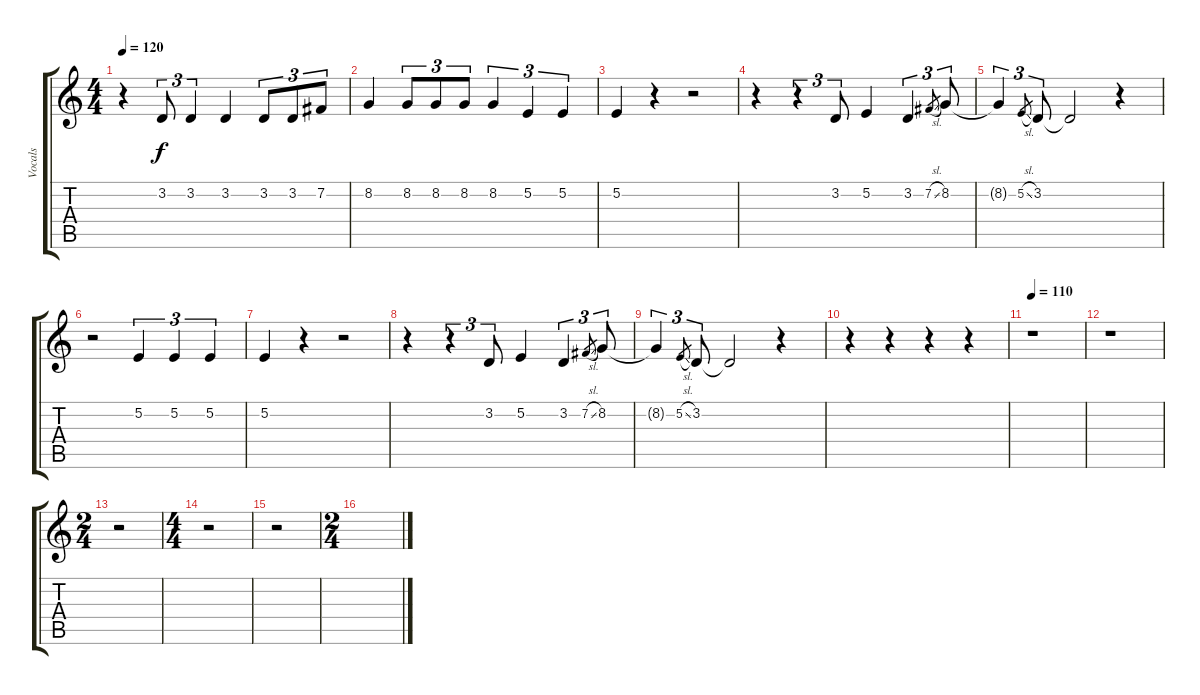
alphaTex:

\track ("Vocals" "Vocals") {instrument honkytonkpiano}
\staff {score tabs}
\tuning (E4 B3 G3 D3 A2 E2) {hide}
\ts (4 4)
\tempo 120
\clef g2
\ks c
r.4{dy f} 3.2.8{tu (3 2)} 3.2.4{tu (3 2)} 3.2.4 3.2.8{tu (3 2)} 3.2.8{tu (3 2)} 7.2.8{tu (3 2)} |
8.2.4 8.2.8{tu (3 2)} 8.2.8{tu (3 2)} 8.2.8{tu (3 2)} 8.2.4{tu (3 2)} 5.2.4{tu (3 2)} 5.2.4{tu (3 2)} |
5.2.4 r.4 r.2 |
r.4 r.4{tu (3 2)} 3.2.8{tu (3 2)} 5.2.4 3.2.4{tu (3 2)} 7.2{sl}.8{gr} 8.2.8{tu (3 2)} |
8.2{t}.4{tu (3 2)} 5.2{sl}.8{gr} 3.2.8{tu (3 2)} 3.2{t}.2 r.4 |
r.2 5.2.4{tu (3 2)} 5.2.4{tu (3 2)} 5.2.4{tu (3 2)} |
5.2.4 r.4 r.2 |
r.4 r.4{tu (3 2)} 3.2.8{tu (3 2)} 5.2.4 3.2.4{tu (3 2)} 7.2{sl}.8{gr} 8.2.8{tu (3 2)} |
8.2{t}.4{tu (3 2)} 5.2{sl}.8{gr} 3.2.8{tu (3 2)} 3.2{t}.2 r.4 |
r.4 r.4 r.4 r.4 |
\tempo 110
r.1 |
r.1 |
\ts (2 4)
r.2 |
\ts (4 4)
r.2 |
r.2 |
\ts (2 4)
